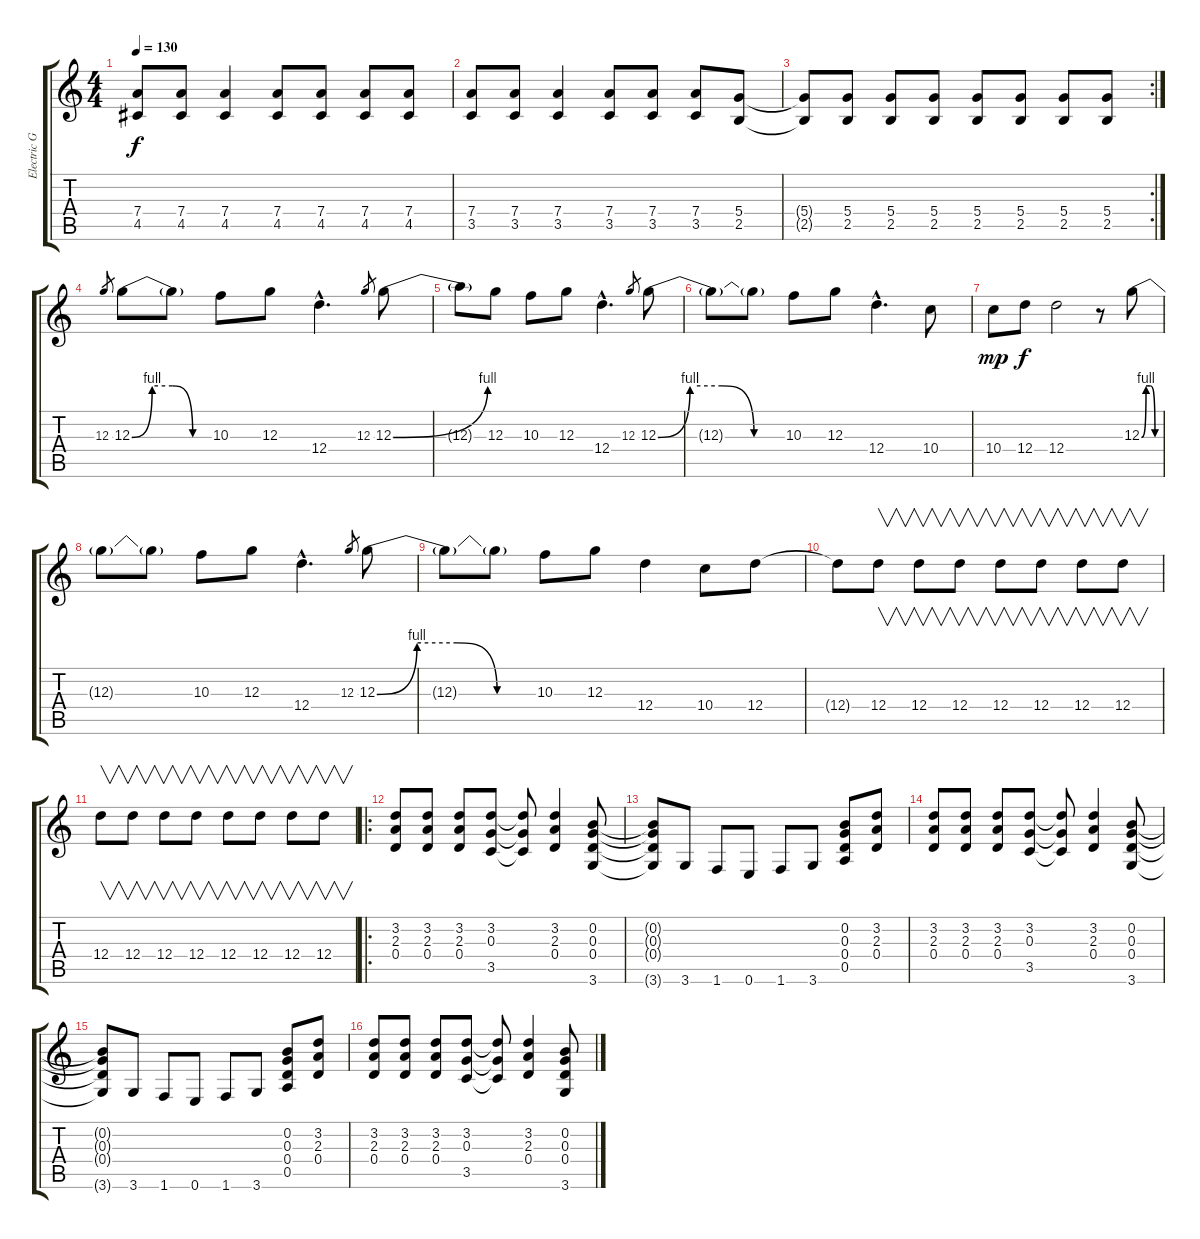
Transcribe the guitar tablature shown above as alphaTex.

\track ("Electric Guitar 1" "Electric G") {instrument distortionguitar}
\staff {score tabs}
\tuning (E4 B3 G3 D3 A2 E2) {hide}
\ts (4 4)
\tempo 130
\clef g2
\ks c
(7.4 4.5).8{dy f} (7.4 4.5).8 (7.4 4.5).4 (7.4 4.5).8 (7.4 4.5).8 (7.4 4.5).8 (7.4 4.5).8 |
(7.4 3.5).8 (7.4 3.5).8 (7.4 3.5).4 (7.4 3.5).8 (7.4 3.5).8 (7.4 3.5).8 (5.4 2.5).8 |
\rc 2
(5.4{t} 2.5{t}).8 (5.4 2.5).8 (5.4 2.5).8 (5.4 2.5).8 (5.4 2.5).8 (5.4 2.5).8 (5.4 2.5).8 (5.4 2.5).8 |
12.3.8{gr} 12.3{be (custom 0 0 15 4 30 4 45 0 60 0)}.8 12.3{t}.8 10.3.8 12.3.8 12.4{hac}.4{d} 12.3.8{gr} 12.3{be (bend 0 0 60 4)}.8 |
12.3{t}.8 12.3.8 10.3.8 12.3.8 12.4{hac}.4{d} 12.3.8{gr} 12.3{be (custom 0 0 15 4 30 4 45 0 60 0)}.8 |
12.3{t}.8 12.3{t}.8 10.3.8 12.3.8 12.4{hac}.4{d} 10.4.8 |
10.4.8{dy mp} 12.4.8{dy f} 12.4.2 r.8 12.3{be (custom 0 0 15 4 30 4 45 0 60 0)}.8 |
12.3{t}.8 12.3{t}.8 10.3.8 12.3.8 12.4{hac}.4{d} 12.3.8{gr} 12.3{be (custom 0 0 15 4 30 4 45 0 60 0)}.8 |
12.3{t}.8 12.3{t}.8 10.3.8 12.3.8 12.4.4 10.4.8 12.4.8 |
12.4{t}.8 12.4.8{v} 12.4.8{v} 12.4.8{v} 12.4.8{v} 12.4.8{v} 12.4.8{v} 12.4.8{v} |
12.4.8{v} 12.4.8{v} 12.4.8{v} 12.4.8{v} 12.4.8{v} 12.4.8{v} 12.4.8{v} 12.4.8{v} |
\ro
(3.2 2.3 0.4).8 (3.2 2.3 0.4).8 (3.2 2.3 0.4).8 (3.2 0.3 3.5).8 (3.2{t} 0.3{t} 3.5{t}).8 (3.2 2.3 0.4).4 (0.2 0.3 0.4 3.6).8 |
(0.2{t} 0.3{t} 0.4{t} 3.6{t}).8 3.6.8 1.6.8 0.6.8 1.6.8 3.6.8 (0.2 0.3 0.4 0.5).8 (3.2 2.3 0.4).8 |
(3.2 2.3 0.4).8 (3.2 2.3 0.4).8 (3.2 2.3 0.4).8 (3.2 0.3 3.5).8 (3.2{t} 0.3{t} 3.5{t}).8 (3.2 2.3 0.4).4 (0.2 0.3 0.4 3.6).8 |
(0.2{t} 0.3{t} 0.4{t} 3.6{t}).8 3.6.8 1.6.8 0.6.8 1.6.8 3.6.8 (0.2 0.3 0.4 0.5).8 (3.2 2.3 0.4).8 |
(3.2 2.3 0.4).8 (3.2 2.3 0.4).8 (3.2 2.3 0.4).8 (3.2 0.3 3.5).8 (3.2{t} 0.3{t} 3.5{t}).8 (3.2 2.3 0.4).4 (0.2 0.3 0.4 3.6).8
